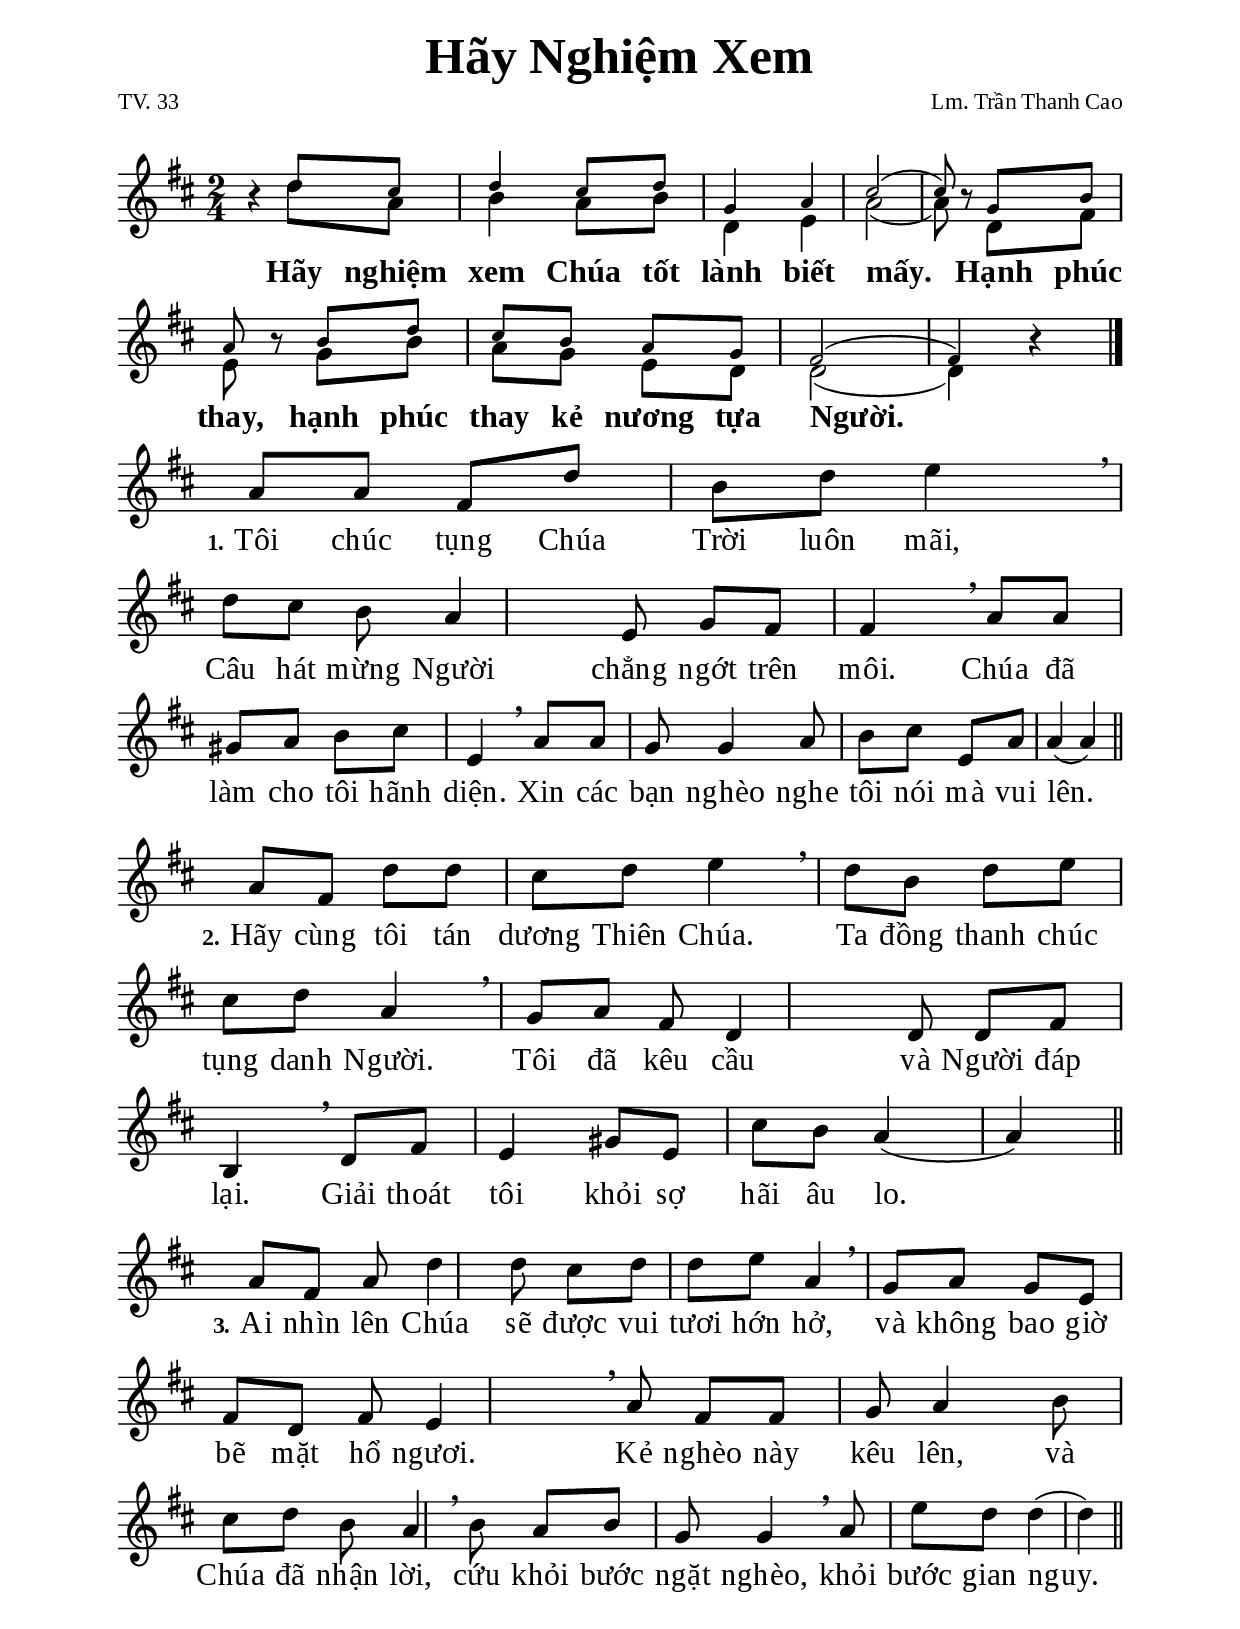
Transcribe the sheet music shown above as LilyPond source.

% Cài đặt chung
\version "2.20.0"
\include "english.ly"

\header {
  title = \markup { \fontsize #3 "Hãy Nghiệm Xem" }
  poet = "TV. 33"
  composer = "Lm. Trần Thanh Cao"
  arranger = " "
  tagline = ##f
}

\paper {
  #(set-paper-size "a4")
  top-margin = 15\mm
  bottom-margin = 15\mm
  left-margin = 20\mm
  right-margin = 20\mm
  indent = #0
  #(define fonts
    (make-pango-font-tree
      "Liberation Serif"
      "Liberation Serif"
      "Liberation Serif"
      (/ 20 20)))
  page-count = #1
}

% Nhạc điệp khúc
nhacDiepKhucSop = \relative c'' {
  r4 d8 a |
  b4 a8 b |
  d,4 e |
  a2 ( |
  a8) r d, fs |
  e r g b |
  a g e d |
  d2 ( |
  d4) r \bar "|."
}

nhacDiepKhucBas = \relative c'' {
  r4 d8 cs |
  d4 cs8 d |
  g,4 a |
  cs2 ( |
  cs8) r g b 
  a r b d |
  cs b a g |
  fs2 ( |
  fs4) r
}

% Nhạc phiên khúc
nhacPhienKhucMot = \relative c'' {
  a8 a fs d' b d e4 \breathe
  d8 cs b a4 e8 g fs fs4 \breathe
  a8 a gs a b cs e,4 \breathe
  a8 a g g4 a8 b cs e, a a4 (a) \bar "||"
}

nhacPhienKhucHai = \relative c'' {
  a8 fs d' d cs d e4 \breathe
  d8 b d e cs d a4 \breathe
  g8 a fs d4 d8 d fs b,4 \breathe
  d8 fs e4 gs8 e cs' b a4 (a) \bar "||"
}

nhacPhienKhucBa = \relative c'' {
  a8 fs a d4 d8 cs d d e a,4 \breathe
  g8 a g e fs d fs e4 \breathe
  a8 fs fs g a4 b8 cs d b a4 \breathe
  b8 a b g g4 \breathe
  a8 e' d d4 (d) \bar "||"
}

% Lời điệp khúc
loiDiepKhuc = \lyricmode {
  Hãy nghiệm xem Chúa tốt lành biết mấy.
  Hạnh phúc thay, hạnh phúc thay kẻ nương tựa Người.
}

% Lời phiên khúc
loiPhienKhucMot = \lyricmode {
  \set stanza = #"1."
  Tôi chúc tụng Chúa Trời luôn mãi,
  Câu hát mừng Người chẳng ngớt trên môi.
  Chúa đã làm cho tôi hãnh diện.
  Xin các bạn nghèo nghe tôi nói mà vui lên.
}

loiPhienKhucHai = \lyricmode {
  \set stanza = #"2."
  Hãy cùng tôi tán dương Thiên Chúa.
  Ta đồng thanh chúc tụng danh Người.
  Tôi đã kêu cầu và Người đáp lại.
  Giải thoát tôi khỏi sợ hãi âu lo.
}

loiPhienKhucBa = \lyricmode {
  \set stanza = #"3."
  Ai nhìn lên Chúa sẽ được vui tươi hớn hở,
  và không bao giờ bẽ mặt hổ ngươi.
  Kẻ nghèo này kêu lên, và Chúa đã nhận lời,
  cứu khỏi bước ngặt nghèo, khỏi bước gian nguy.
}


% Dàn trang
\score {
  \new ChoirStaff <<
    \new Staff = diepKhuc \with {
        \consists "Merge_rests_engraver"
        \magnifyStaff #(magstep +1)
      }
      <<
      \new Voice = beSop {
        \voiceTwo \key d \major \time 2/4 \nhacDiepKhucSop
      }
      \new Voice = beBas {
        \override NoteHead.font-size = #-2
        \voiceOne \key d \major \time 2/4 \nhacDiepKhucBas
      }
    >>
    \new Lyrics \lyricsto beSop \loiDiepKhuc
  >>
  \layout {
    \override Lyrics.LyricText.font-series = #'bold
    \override Lyrics.LyricText.font-size = #+3
    \override Lyrics.LyricSpace.minimum-distance = #2.0
    \override Score.BarNumber.break-visibility = ##(#f #f #f)
  }
}

\score {
  \new ChoirStaff <<
    \new Staff = phienKhuc \with {
        \magnifyStaff #(magstep +1)
      }
      <<
      \new Voice = beSop {
        \key d \major \time 2/4 \nhacPhienKhucMot
      }
    >>
    \new Lyrics \lyricsto beSop \loiPhienKhucMot
  >>
  \layout {
    \override Staff.TimeSignature.transparent = ##t
    \override Lyrics.LyricText.font-size = #+3
    \override Lyrics.LyricSpace.minimum-distance = #1.0
    \override Score.BarNumber.break-visibility = ##(#f #f #f)
    \set Score.barAlways = ##t
    \set Score.defaultBarType = ""
  } 
}

\score {
  \new ChoirStaff <<
    \new Staff = phienKhuc \with {
        \magnifyStaff #(magstep +1)
      }
      <<
      \new Voice = beSop {
        \key d \major \time 2/4 \nhacPhienKhucHai
      }
    >>
    \new Lyrics \lyricsto beSop \loiPhienKhucHai
  >>
  \layout {
    \override Staff.TimeSignature.transparent = ##t
    \override Lyrics.LyricText.font-size = #+3
    \override Lyrics.LyricSpace.minimum-distance = #1.0
    \override Score.BarNumber.break-visibility = ##(#f #f #f)
    \set Score.barAlways = ##t
    \set Score.defaultBarType = ""
  } 
}

\score {
  \new ChoirStaff <<
    \new Staff = phienKhuc \with {
        \magnifyStaff #(magstep +1)
      }
      <<
      \new Voice = beSop {
        \key d \major \time 2/4 \nhacPhienKhucBa
      }
    >>
    \new Lyrics \lyricsto beSop \loiPhienKhucBa
  >>
  \layout {
    \override Staff.TimeSignature.transparent = ##t
    \override Lyrics.LyricText.font-size = #+3
    \override Lyrics.LyricSpace.minimum-distance = #1.0
    \override Score.BarNumber.break-visibility = ##(#f #f #f)
    \set Score.barAlways = ##t
    \set Score.defaultBarType = ""
  } 
}
